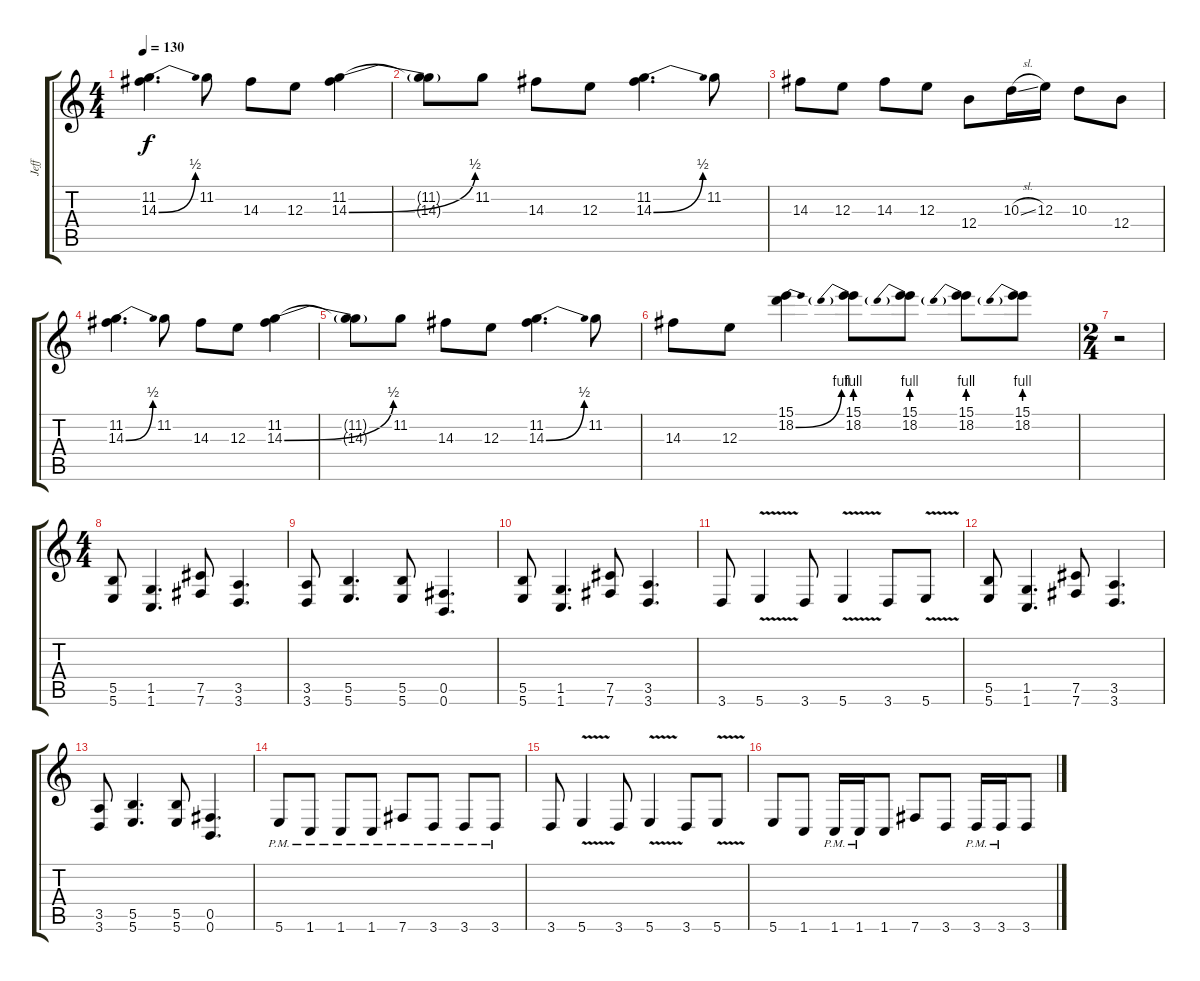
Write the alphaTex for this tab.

\track ("Jeff" "Jeff") {instrument distortionguitar}
\staff {score tabs}
\tuning (Db4 Ab3 E3 B2 Gb2 B1) {hide}
\ts (4 4)
\tempo 130
\clef g2
\ks c
(11.2 14.3{be (bend 0 0 60 2)}).4{d dy f} 11.2.8 14.3.8 12.3.8 (11.2 14.3{be (bend 0 0 60 2)}).4 |
(11.2{t} 14.3{t}).8 11.2.8 14.3.8 12.3.8 (11.2 14.3{be (bend 0 0 60 2)}).4{d} 11.2.8 |
14.3.8 12.3.8 14.3.8 12.3.8 12.4.8 10.3{sl}.16 12.3.16 10.3.8 12.4.8 |
(11.2 14.3{be (bend 0 0 60 2)}).4{d} 11.2.8 14.3.8 12.3.8 (11.2 14.3{be (bend 0 0 60 2)}).4 |
(11.2{t} 14.3{t}).8 11.2.8 14.3.8 12.3.8 (11.2 14.3{be (bend 0 0 60 2)}).4{d} 11.2.8 |
14.3.8 12.3.8 (15.1 18.2{be (bend 0 0 60 4)}).4 (15.1 18.2{be (prebend 0 4 60 4)}).8 (15.1 18.2{be (prebend 0 4 60 4)}).8 (15.1 18.2{be (prebend 0 4 60 4)}).8 (15.1 18.2{be (prebend 0 4 60 4)}).8 |
\ts (2 4)
r.2 |
\ts (4 4)
(5.5 5.6).8 (1.5 1.6).4{d} (7.5 7.6).8 (3.5 3.6).4{d} |
(3.5 3.6).8 (5.5 5.6).4{d} (5.5 5.6).8 (0.5 0.6).4{d} |
(5.5 5.6).8 (1.5 1.6).4{d} (7.5 7.6).8 (3.5 3.6).4{d} |
3.6.8 5.6{v}.4 3.6.8 5.6{v}.4 3.6.8 5.6{v}.8 |
(5.5 5.6).8 (1.5 1.6).4{d} (7.5 7.6).8 (3.5 3.6).4{d} |
(3.5 3.6).8 (5.5 5.6).4{d} (5.5 5.6).8 (0.5 0.6).4{d} |
5.6{pm}.8 1.6{pm}.8 1.6{pm}.8 1.6{pm}.8 7.6{pm}.8 3.6{pm}.8 3.6{pm}.8 3.6{pm}.8 |
3.6.8 5.6{v}.4 3.6.8 5.6{v}.4 3.6.8 5.6{v}.8 |
5.6.8 1.6.8 1.6{pm}.16 1.6{pm}.16 1.6.8 7.6.8 3.6.8 3.6{pm}.16 3.6{pm}.16 3.6.8
